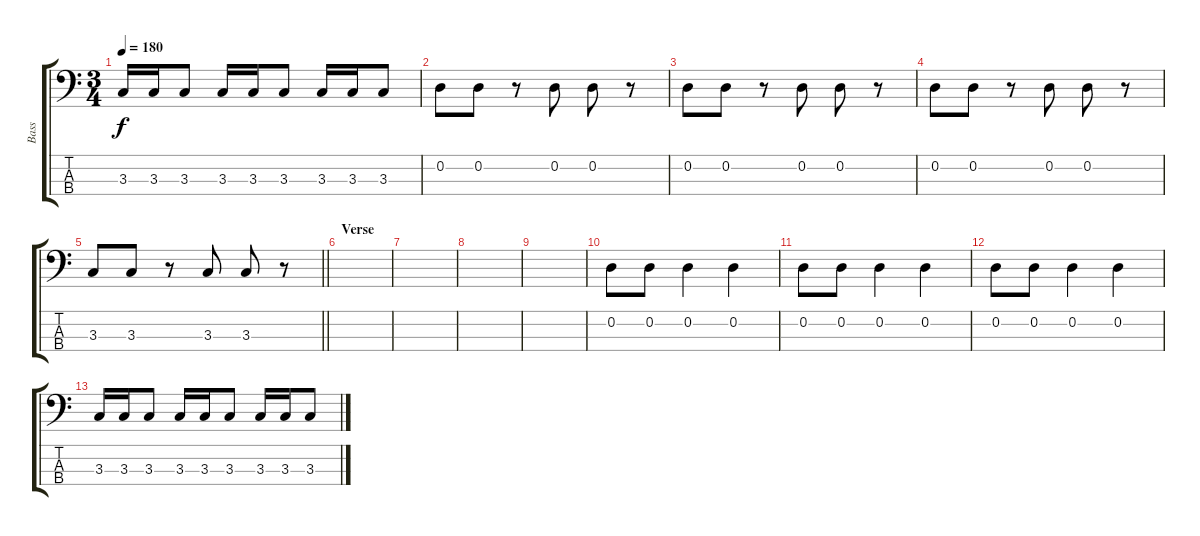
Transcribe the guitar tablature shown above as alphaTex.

\track ("Bass" "Bass") {instrument electricbassfinger}
\staff {score tabs}
\tuning (G2 D2 A1 E1) {hide}
\ts (3 4)
\tempo 180
\clef f4
\ks c
3.3.16{dy f} 3.3.16 3.3.8 3.3.16 3.3.16 3.3.8 3.3.16 3.3.16 3.3.8 |
0.2.8 0.2.8 r.8 0.2.8 0.2.8 r.8 |
0.2.8 0.2.8 r.8 0.2.8 0.2.8 r.8 |
0.2.8 0.2.8 r.8 0.2.8 0.2.8 r.8 |
\barLineRight lightlight
3.3.8 3.3.8 r.8 3.3.8 3.3.8 r.8 |
\section ("" "Verse")
|
|
|
|
0.2.8 0.2.8 0.2.4 0.2.4 |
0.2.8 0.2.8 0.2.4 0.2.4 |
0.2.8 0.2.8 0.2.4 0.2.4 |
3.3.16 3.3.16 3.3.8 3.3.16 3.3.16 3.3.8 3.3.16 3.3.16 3.3.8
